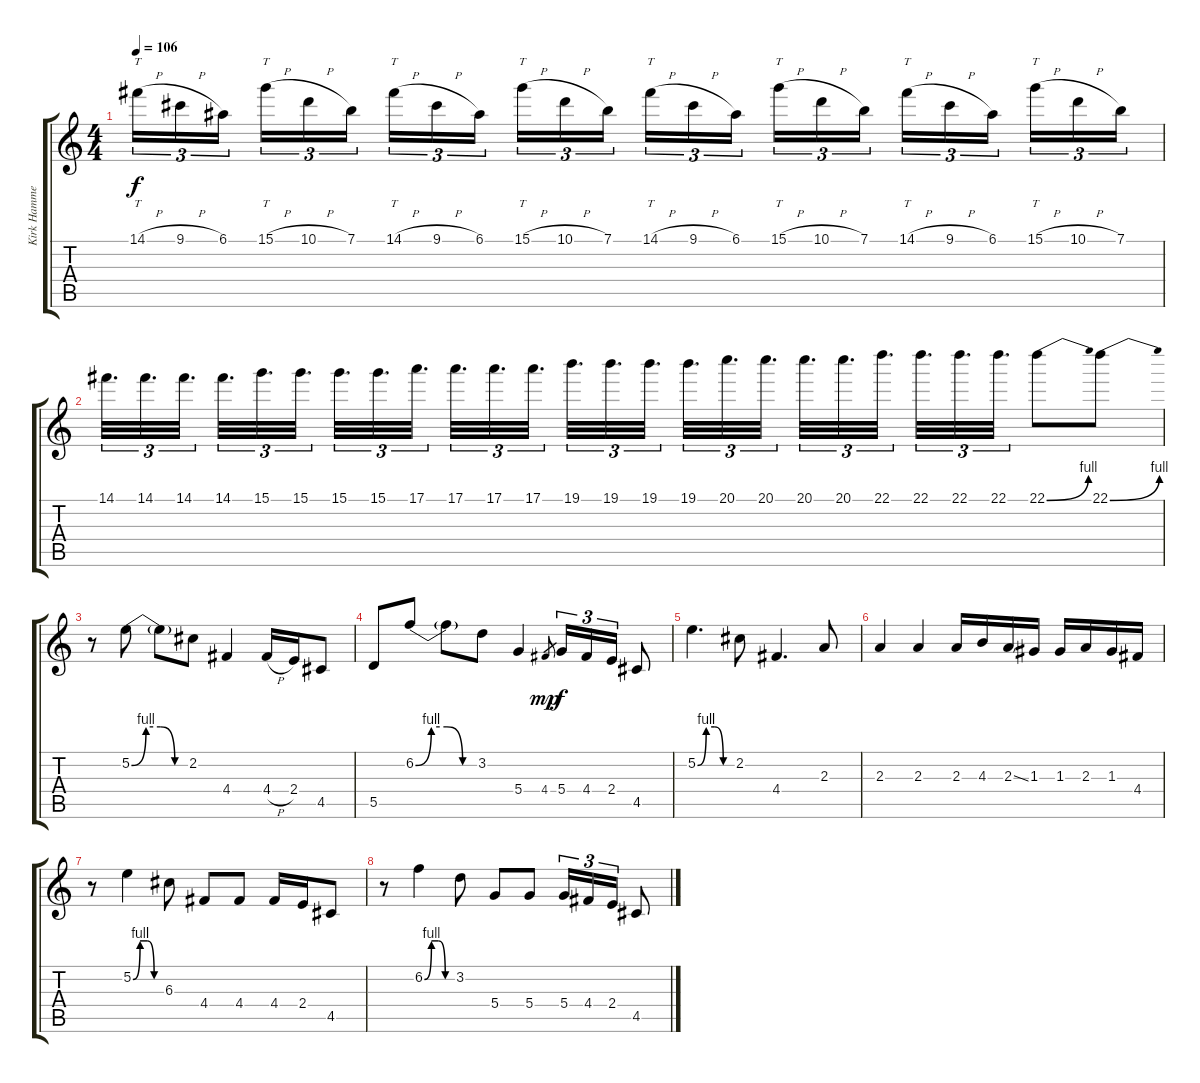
\track ("Kirk Hammett" "Kirk Hamme") {instrument distortionguitar}
\staff {score tabs}
\tuning (E4 B3 G3 D3 A2 E2) {hide}
\ts (4 4)
\tempo 106
\clef g2
\ks c
14.1{h}.16{tt tu (3 2) dy f} 9.1{h}.16{tu (3 2)} 6.1.16{tu (3 2) beam splitsecondary} 15.1{h}.16{tt tu (3 2)} 10.1{h}.16{tu (3 2)} 7.1.16{tu (3 2)} 14.1{h}.16{tt tu (3 2)} 9.1{h}.16{tu (3 2)} 6.1.16{tu (3 2) beam splitsecondary} 15.1{h}.16{tt tu (3 2)} 10.1{h}.16{tu (3 2)} 7.1.16{tu (3 2)} 14.1{h}.16{tt tu (3 2)} 9.1{h}.16{tu (3 2)} 6.1.16{tu (3 2) beam splitsecondary} 15.1{h}.16{tt tu (3 2)} 10.1{h}.16{tu (3 2)} 7.1.16{tu (3 2)} 14.1{h}.16{tt tu (3 2)} 9.1{h}.16{tu (3 2)} 6.1.16{tu (3 2) beam splitsecondary} 15.1{h}.16{tt tu (3 2)} 10.1{h}.16{tu (3 2)} 7.1.16{tu (3 2)} |
14.1.32{d tu (3 2)} 14.1.32{d tu (3 2)} 14.1.32{d tu (3 2)} 14.1.32{d tu (3 2)} 15.1.32{d tu (3 2)} 15.1.32{d tu (3 2)} 15.1.32{d tu (3 2)} 15.1.32{d tu (3 2)} 17.1.32{d tu (3 2)} 17.1.32{d tu (3 2)} 17.1.32{d tu (3 2)} 17.1.32{d tu (3 2)} 19.1.32{d tu (3 2)} 19.1.32{d tu (3 2)} 19.1.32{d tu (3 2)} 19.1.32{d tu (3 2)} 20.1.32{d tu (3 2)} 20.1.32{d tu (3 2)} 20.1.32{d tu (3 2)} 20.1.32{d tu (3 2)} 22.1.32{d tu (3 2)} 22.1.32{d tu (3 2)} 22.1.32{d tu (3 2)} 22.1.32{d tu (3 2)} 22.1{be (bend 0 0 60 4)}.8 22.1{be (bend 0 0 60 4)}.8 |
r.8 5.2{be (custom 0 0 15 4 30 4 45 0 60 0)}.8 5.2{t}.8 2.2.8 4.4.4 4.4{h}.16 2.4.16 4.5.8 |
5.5.8 6.2{be (custom 0 0 15 4 30 4 45 0 60 0)}.8 6.2{t}.8 3.2.8 5.4.4 4.4.8{gr dy mp} 5.4.16{tu (3 2) dy f} 4.4.16{tu (3 2)} 2.4.16{tu (3 2)} 4.5.8 |
5.2{be (custom 0 0 15 4 30 4 45 0 60 0)}.4{d} 2.2.8 4.4.4{d} 2.3.8 |
2.3.4 2.3.4 2.3.16 4.3.16 2.3{ss}.16 1.3.16 1.3.16 2.3.16 1.3.16 4.4.16 |
r.8 5.2{be (custom 0 0 15 4 30 4 45 0 60 0)}.4 6.3.8 4.4.8 4.4.8 4.4.16 2.4.16 4.5.8 |
r.8 6.2{be (custom 0 0 15 4 30 4 45 0 60 0)}.4 3.2.8 5.4.8 5.4.8 5.4.16{tu (3 2)} 4.4.16{tu (3 2)} 2.4.16{tu (3 2)} 4.5.8
